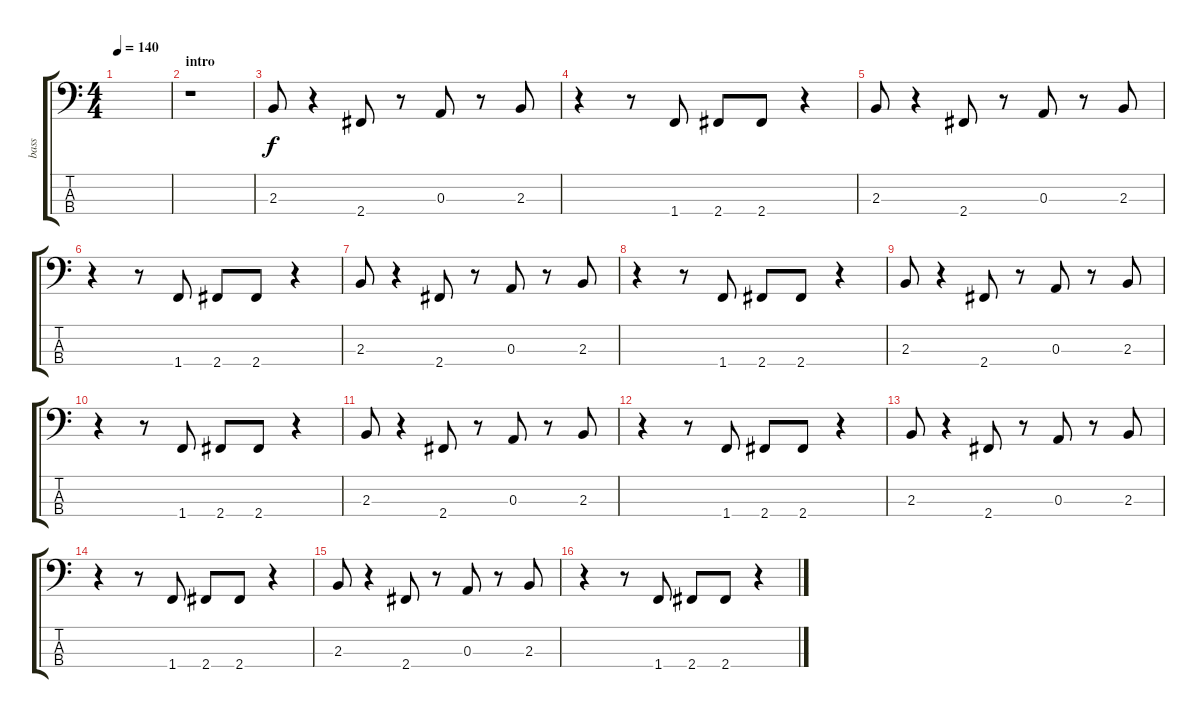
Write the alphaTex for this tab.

\track ("bass" "bass") {instrument electricbassfinger}
\staff {score tabs}
\tuning (G2 D2 A1 E1) {hide}
\ts (4 4)
\tempo 140
\clef f4
\ks c
|
\section ("" "intro")
r.1 |
2.3.8 r.4 2.4.8 r.8 0.3.8 r.8 2.3.8 |
r.4 r.8 1.4.8 2.4.8 2.4.8 r.4 |
2.3.8 r.4 2.4.8 r.8 0.3.8 r.8 2.3.8 |
r.4 r.8 1.4.8 2.4.8 2.4.8 r.4 |
2.3.8 r.4 2.4.8 r.8 0.3.8 r.8 2.3.8 |
r.4 r.8 1.4.8 2.4.8 2.4.8 r.4 |
2.3.8 r.4 2.4.8 r.8 0.3.8 r.8 2.3.8 |
r.4 r.8 1.4.8 2.4.8 2.4.8 r.4 |
2.3.8 r.4 2.4.8 r.8 0.3.8 r.8 2.3.8 |
r.4 r.8 1.4.8 2.4.8 2.4.8 r.4 |
2.3.8 r.4 2.4.8 r.8 0.3.8 r.8 2.3.8 |
r.4 r.8 1.4.8 2.4.8 2.4.8 r.4 |
2.3.8 r.4 2.4.8 r.8 0.3.8 r.8 2.3.8 |
r.4 r.8 1.4.8 2.4.8 2.4.8 r.4
